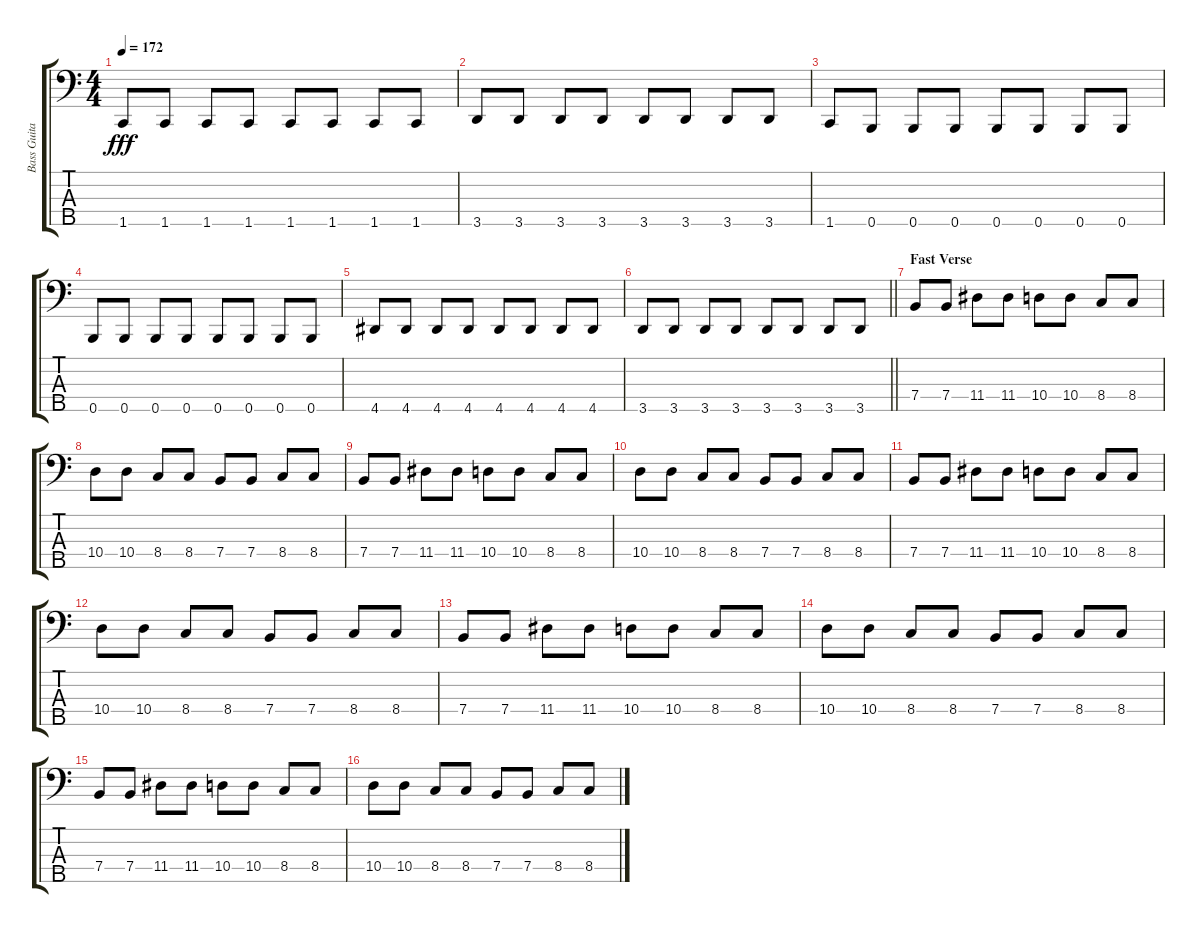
\track ("Bass Guitar" "Bass Guita") {instrument electricbassfinger}
\staff {score tabs}
\tuning (Gb2 D2 A1 E1 B0) {hide}
\ts (4 4)
\tempo 172
\clef f4
\ks c
1.5.8{dy fff} 1.5.8 1.5.8 1.5.8 1.5.8 1.5.8 1.5.8 1.5.8 |
3.5.8 3.5.8 3.5.8 3.5.8 3.5.8 3.5.8 3.5.8 3.5.8 |
1.5.8 0.5.8 0.5.8 0.5.8 0.5.8 0.5.8 0.5.8 0.5.8 |
0.5.8 0.5.8 0.5.8 0.5.8 0.5.8 0.5.8 0.5.8 0.5.8 |
4.5.8 4.5.8 4.5.8 4.5.8 4.5.8 4.5.8 4.5.8 4.5.8 |
\barLineRight lightlight
3.5.8 3.5.8 3.5.8 3.5.8 3.5.8 3.5.8 3.5.8 3.5.8 |
\section ("" "Fast Verse")
7.4.8 7.4.8 11.4.8 11.4.8 10.4.8 10.4.8 8.4.8 8.4.8 |
10.4.8 10.4.8 8.4.8 8.4.8 7.4.8 7.4.8 8.4.8 8.4.8 |
7.4.8 7.4.8 11.4.8 11.4.8 10.4.8 10.4.8 8.4.8 8.4.8 |
10.4.8 10.4.8 8.4.8 8.4.8 7.4.8 7.4.8 8.4.8 8.4.8 |
7.4.8 7.4.8 11.4.8 11.4.8 10.4.8 10.4.8 8.4.8 8.4.8 |
10.4.8 10.4.8 8.4.8 8.4.8 7.4.8 7.4.8 8.4.8 8.4.8 |
7.4.8 7.4.8 11.4.8 11.4.8 10.4.8 10.4.8 8.4.8 8.4.8 |
10.4.8 10.4.8 8.4.8 8.4.8 7.4.8 7.4.8 8.4.8 8.4.8 |
7.4.8 7.4.8 11.4.8 11.4.8 10.4.8 10.4.8 8.4.8 8.4.8 |
10.4.8 10.4.8 8.4.8 8.4.8 7.4.8 7.4.8 8.4.8 8.4.8
